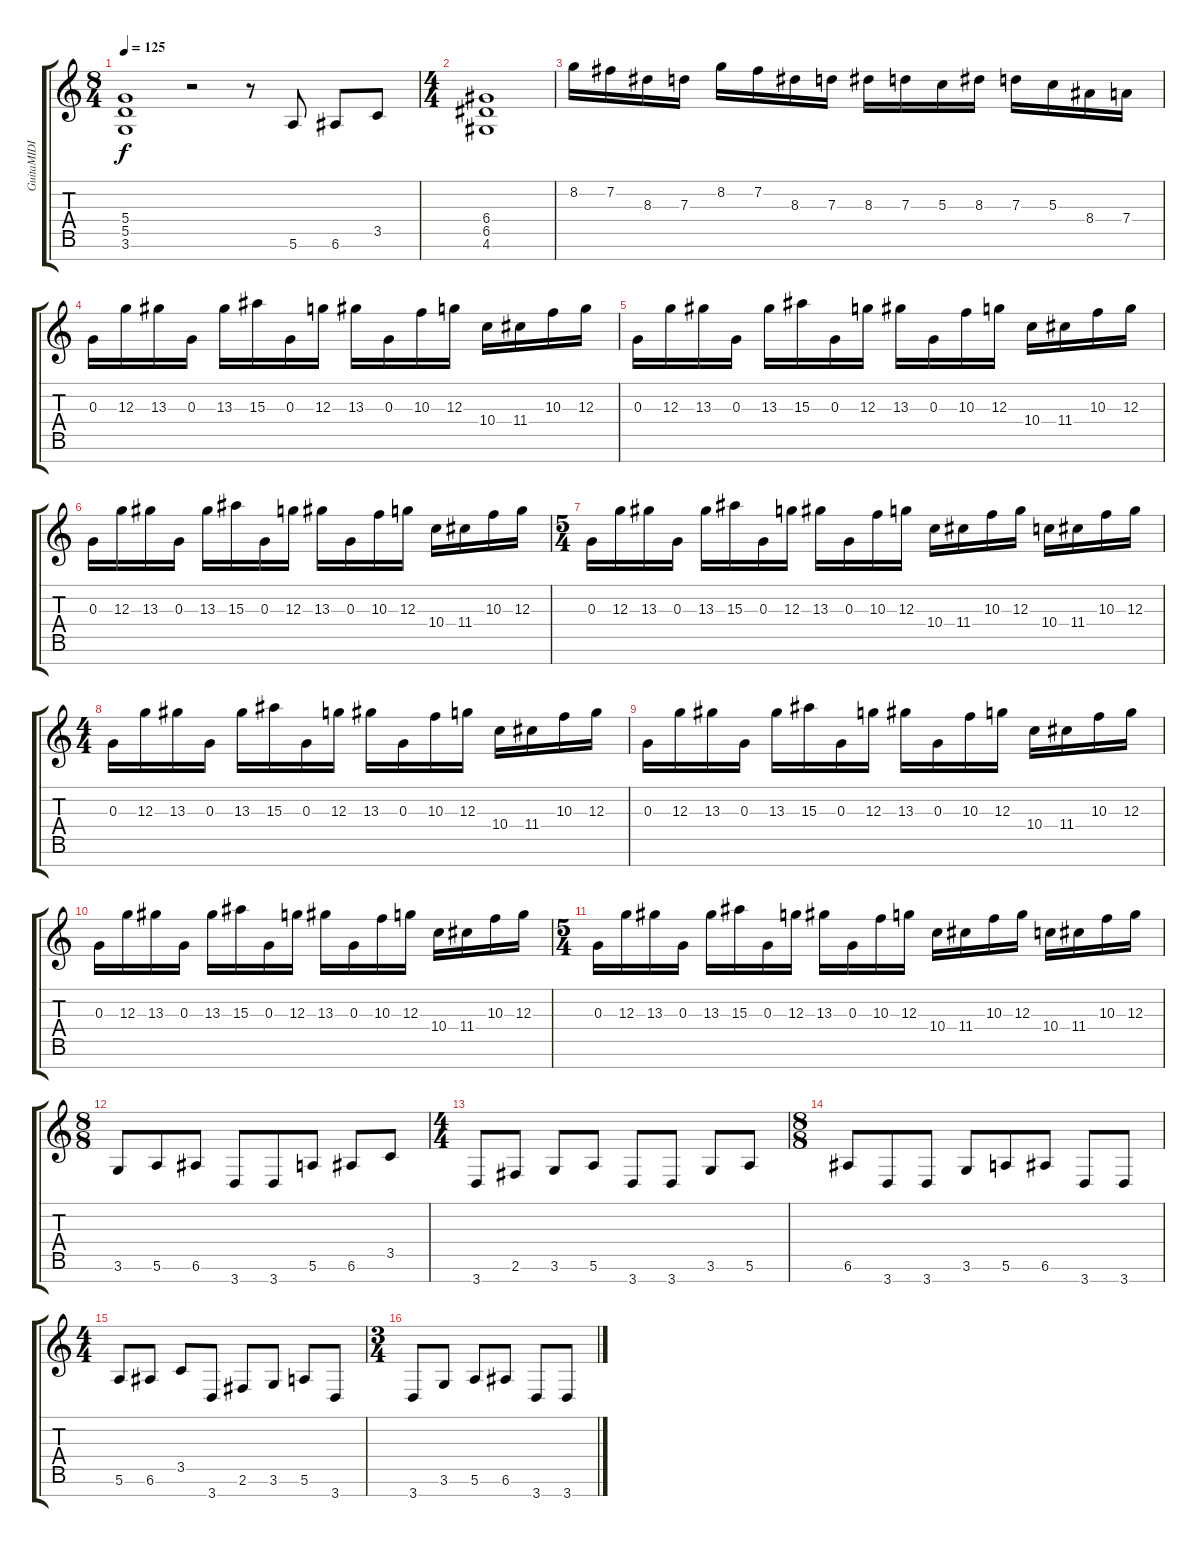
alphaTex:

\track ("GuitaMIDI" "GuitaMIDI") {instrument distortionguitar}
\staff {score tabs}
\tuning (E4 B3 G3 D3 A2 E2 B1) {hide}
\ts (8 4)
\tempo 125
\clef g2
\ks c
(5.4 5.5 3.6).1{dy f} r.2 r.8 5.6.8 6.6.8 3.5.8 |
\ts (4 4)
(6.4 6.5 4.6).1 |
8.2.16 7.2.16 8.3.16 7.3.16 8.2.16 7.2.16 8.3.16 7.3.16 8.3.16 7.3.16 5.3.16 8.3.16 7.3.16 5.3.16 8.4.16 7.4.16 |
0.3.16 12.3.16 13.3.16 0.3.16 13.3.16 15.3.16 0.3.16 12.3.16 13.3.16 0.3.16 10.3.16 12.3.16 10.4.16 11.4.16 10.3.16 12.3.16 |
0.3.16 12.3.16 13.3.16 0.3.16 13.3.16 15.3.16 0.3.16 12.3.16 13.3.16 0.3.16 10.3.16 12.3.16 10.4.16 11.4.16 10.3.16 12.3.16 |
0.3.16 12.3.16 13.3.16 0.3.16 13.3.16 15.3.16 0.3.16 12.3.16 13.3.16 0.3.16 10.3.16 12.3.16 10.4.16 11.4.16 10.3.16 12.3.16 |
\ts (5 4)
0.3.16 12.3.16 13.3.16 0.3.16 13.3.16 15.3.16 0.3.16 12.3.16 13.3.16 0.3.16 10.3.16 12.3.16 10.4.16 11.4.16 10.3.16 12.3.16 10.4.16 11.4.16 10.3.16 12.3.16 |
\ts (4 4)
0.3.16 12.3.16 13.3.16 0.3.16 13.3.16 15.3.16 0.3.16 12.3.16 13.3.16 0.3.16 10.3.16 12.3.16 10.4.16 11.4.16 10.3.16 12.3.16 |
0.3.16 12.3.16 13.3.16 0.3.16 13.3.16 15.3.16 0.3.16 12.3.16 13.3.16 0.3.16 10.3.16 12.3.16 10.4.16 11.4.16 10.3.16 12.3.16 |
0.3.16 12.3.16 13.3.16 0.3.16 13.3.16 15.3.16 0.3.16 12.3.16 13.3.16 0.3.16 10.3.16 12.3.16 10.4.16 11.4.16 10.3.16 12.3.16 |
\ts (5 4)
0.3.16 12.3.16 13.3.16 0.3.16 13.3.16 15.3.16 0.3.16 12.3.16 13.3.16 0.3.16 10.3.16 12.3.16 10.4.16 11.4.16 10.3.16 12.3.16 10.4.16 11.4.16 10.3.16 12.3.16 |
\ts (8 8)
3.6.8 5.6.8 6.6.8 3.7.8 3.7.8 5.6.8 6.6.8 3.5.8 |
\ts (4 4)
3.7.8 2.6.8 3.6.8 5.6.8 3.7.8 3.7.8 3.6.8 5.6.8 |
\ts (8 8)
6.6.8 3.7.8 3.7.8 3.6.8 5.6.8 6.6.8 3.7.8 3.7.8 |
\ts (4 4)
5.6.8 6.6.8 3.5.8 3.7.8 2.6.8 3.6.8 5.6.8 3.7.8 |
\ts (3 4)
3.7.8 3.6.8 5.6.8 6.6.8 3.7.8 3.7.8
